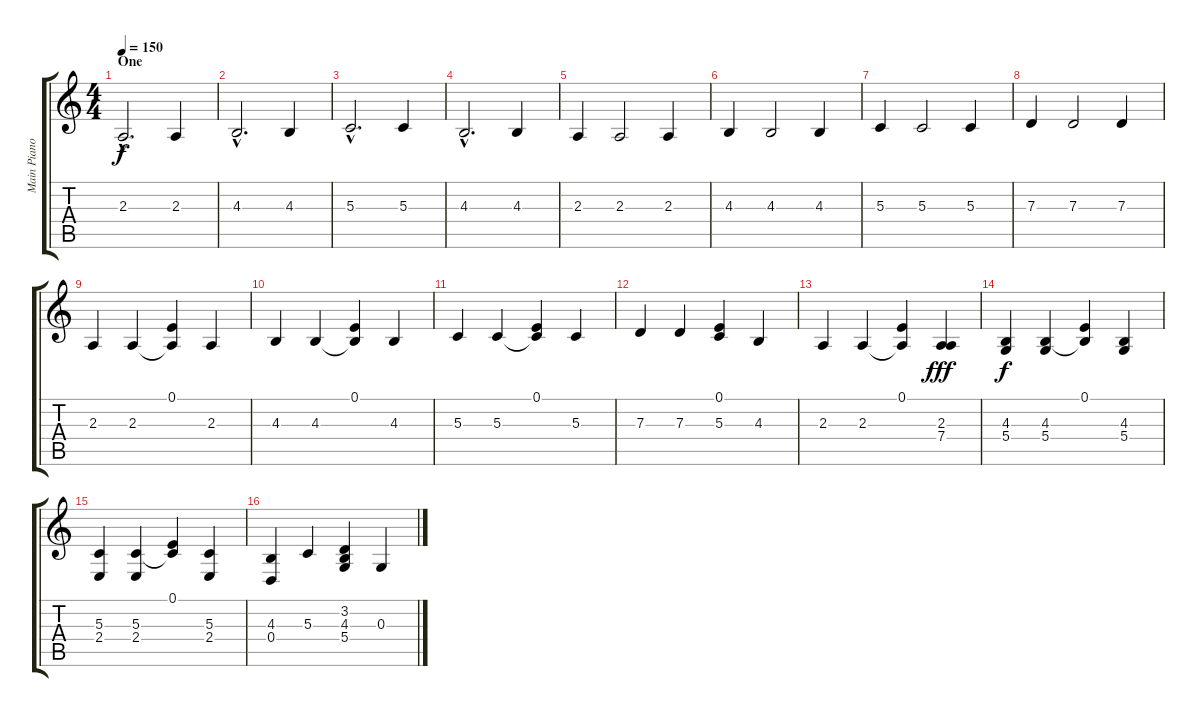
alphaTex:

\track ("Main Piano" "Main Piano") {instrument acousticgrandpiano}
\staff {score tabs}
\tuning (E4 B3 G3 D3 A2 E2) {hide}
\ts (4 4)
\section ("" "One")
\tempo 150
\clef g2
\ks c
2.3{hac}.2{d dy f instrument acousticgrandpiano} 2.3.4 |
4.3{hac}.2{d} 4.3.4 |
5.3{hac}.2{d} 5.3.4 |
4.3{hac}.2{d} 4.3.4 |
2.3.4 2.3.2 2.3.4 |
4.3.4 4.3.2 4.3.4 |
5.3.4 5.3.2 5.3.4 |
7.3.4 7.3.2 7.3.4 |
2.3.4 2.3.4 (0.1 2.3{t}).4 2.3.4 |
4.3.4 4.3.4 (0.1 4.3{t}).4 4.3.4 |
5.3.4 5.3.4 (0.1 5.3{t}).4 5.3.4 |
7.3.4 7.3.4 (0.1 5.3).4 4.3.4 |
2.3.4 2.3.4 (0.1 2.3{t}).4 (2.3 7.4).4{dy fff} |
(4.3 5.4).4{dy f} (4.3 5.4).4 (0.1 4.3{t}).4 (4.3 5.4).4 |
(5.3 2.4).4 (5.3 2.4).4 (0.1 5.3{t}).4 (5.3 2.4).4 |
(4.3 0.4).4 5.3.4 (3.2 4.3 5.4).4 0.3.4
